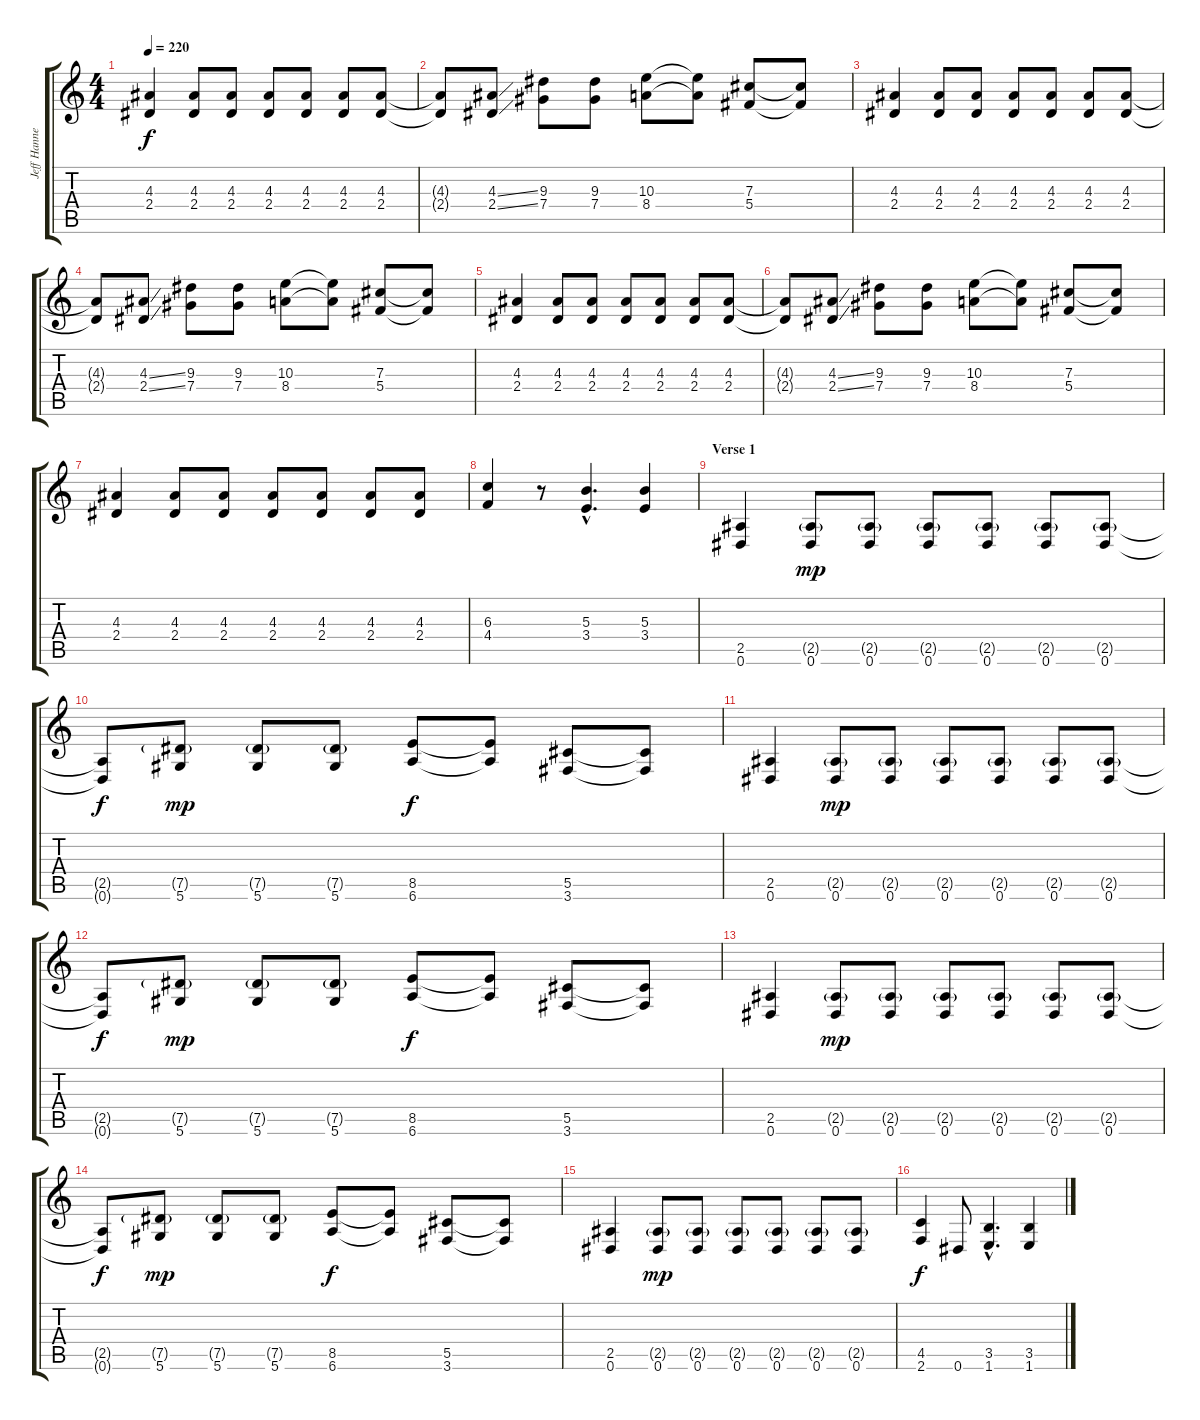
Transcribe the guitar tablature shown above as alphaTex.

\track ("Jeff Hanneman" "Jeff Hanne") {instrument distortionguitar}
\staff {score tabs}
\tuning (Eb4 Bb3 Gb3 Db3 Ab2 Eb2) {hide}
\ts (4 4)
\tempo 220
\clef g2
\ks c
(4.3 2.4).4{dy f instrument distortionguitar} (4.3 2.4).8 (4.3 2.4).8 (4.3 2.4).8 (4.3 2.4).8 (4.3 2.4).8 (4.3 2.4).8 |
(4.3{t} 2.4{t}).8 (4.3{ss} 2.4{ss}).8 (9.3 7.4).8 (9.3 7.4).8 (10.3 8.4).8 (10.3{t} 8.4{t}).8 (7.3 5.4).8 (7.3{t} 5.4{t}).8 |
(4.3 2.4).4 (4.3 2.4).8 (4.3 2.4).8 (4.3 2.4).8 (4.3 2.4).8 (4.3 2.4).8 (4.3 2.4).8 |
(4.3{t} 2.4{t}).8 (4.3{ss} 2.4{ss}).8 (9.3 7.4).8 (9.3 7.4).8 (10.3 8.4).8 (10.3{t} 8.4{t}).8 (7.3 5.4).8 (7.3{t} 5.4{t}).8 |
(4.3 2.4).4 (4.3 2.4).8 (4.3 2.4).8 (4.3 2.4).8 (4.3 2.4).8 (4.3 2.4).8 (4.3 2.4).8 |
(4.3{t} 2.4{t}).8 (4.3{ss} 2.4{ss}).8 (9.3 7.4).8 (9.3 7.4).8 (10.3 8.4).8 (10.3{t} 8.4{t}).8 (7.3 5.4).8 (7.3{t} 5.4{t}).8 |
(4.3 2.4).4 (4.3 2.4).8 (4.3 2.4).8 (4.3 2.4).8 (4.3 2.4).8 (4.3 2.4).8 (4.3 2.4).8 |
(6.3 4.4).4 r.8 (5.3{hac} 3.4{hac}).4{d} (5.3 3.4).4 |
\section ("" "Verse 1")
(2.5 0.6).4 (2.5{g} 0.6).8{dy mp} (2.5{g} 0.6).8 (2.5{g} 0.6).8 (2.5{g} 0.6).8 (2.5{g} 0.6).8 (2.5{g} 0.6).8 |
(2.5{t} 0.6{t}).8{dy f} (7.5{g} 5.6).8{dy mp} (7.5{g} 5.6).8 (7.5{g} 5.6).8 (8.5 6.6).8{dy f} (8.5{t} 6.6{t}).8 (5.5 3.6).8 (5.5{t} 3.6{t}).8 |
(2.5 0.6).4 (2.5{g} 0.6).8{dy mp} (2.5{g} 0.6).8 (2.5{g} 0.6).8 (2.5{g} 0.6).8 (2.5{g} 0.6).8 (2.5{g} 0.6).8 |
(2.5{t} 0.6{t}).8{dy f} (7.5{g} 5.6).8{dy mp} (7.5{g} 5.6).8 (7.5{g} 5.6).8 (8.5 6.6).8{dy f} (8.5{t} 6.6{t}).8 (5.5 3.6).8 (5.5{t} 3.6{t}).8 |
(2.5 0.6).4 (2.5{g} 0.6).8{dy mp} (2.5{g} 0.6).8 (2.5{g} 0.6).8 (2.5{g} 0.6).8 (2.5{g} 0.6).8 (2.5{g} 0.6).8 |
(2.5{t} 0.6{t}).8{dy f} (7.5{g} 5.6).8{dy mp} (7.5{g} 5.6).8 (7.5{g} 5.6).8 (8.5 6.6).8{dy f} (8.5{t} 6.6{t}).8 (5.5 3.6).8 (5.5{t} 3.6{t}).8 |
(2.5 0.6).4 (2.5{g} 0.6).8{dy mp} (2.5{g} 0.6).8 (2.5{g} 0.6).8 (2.5{g} 0.6).8 (2.5{g} 0.6).8 (2.5{g} 0.6).8 |
(4.5 2.6).4{dy f} 0.6.8 (3.5{hac} 1.6{hac}).4{d} (3.5 1.6).4
